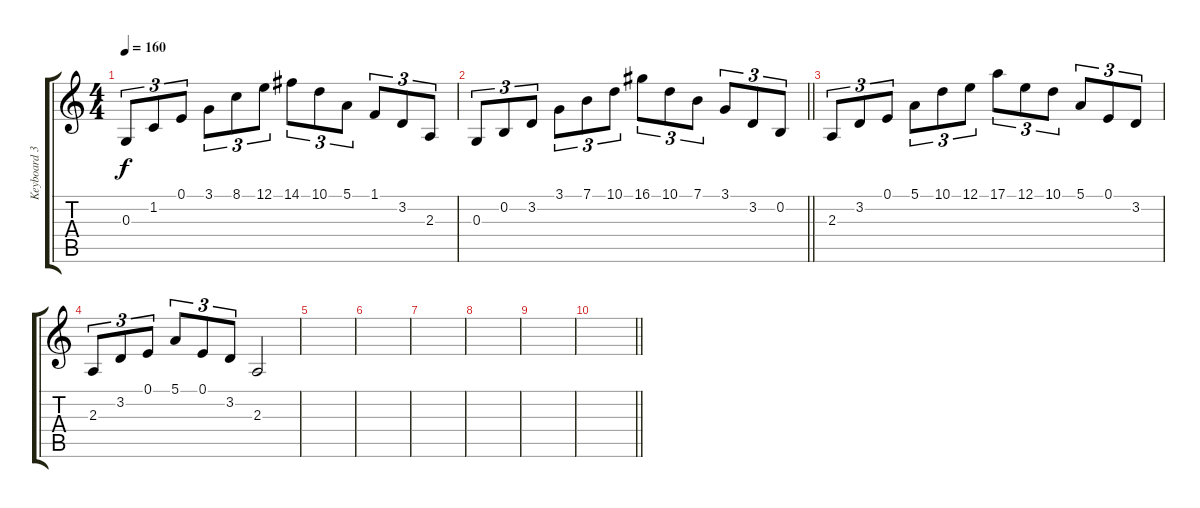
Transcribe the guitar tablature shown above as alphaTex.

\track ("Keyboard 3" "Keyboard 3") {instrument lead2sawtooth}
\staff {score tabs}
\tuning (E4 B3 G3 D3 A2 E2) {hide}
\ts (4 4)
\tempo 160
\clef g2
\ks c
0.3.8{tu (3 2) dy f} 1.2.8{tu (3 2)} 0.1.8{tu (3 2)} 3.1.8{tu (3 2)} 8.1.8{tu (3 2)} 12.1.8{tu (3 2)} 14.1.8{tu (3 2)} 10.1.8{tu (3 2)} 5.1.8{tu (3 2)} 1.1.8{tu (3 2)} 3.2.8{tu (3 2)} 2.3.8{tu (3 2)} |
\barLineRight lightlight
0.3.8{tu (3 2)} 0.2.8{tu (3 2)} 3.2.8{tu (3 2)} 3.1.8{tu (3 2)} 7.1.8{tu (3 2)} 10.1.8{tu (3 2)} 16.1.8{tu (3 2)} 10.1.8{tu (3 2)} 7.1.8{tu (3 2)} 3.1.8{tu (3 2)} 3.2.8{tu (3 2)} 0.2.8{tu (3 2)} |
2.3.8{tu (3 2)} 3.2.8{tu (3 2)} 0.1.8{tu (3 2)} 5.1.8{tu (3 2)} 10.1.8{tu (3 2)} 12.1.8{tu (3 2)} 17.1.8{tu (3 2)} 12.1.8{tu (3 2)} 10.1.8{tu (3 2)} 5.1.8{tu (3 2)} 0.1.8{tu (3 2)} 3.2.8{tu (3 2)} |
2.3.8{tu (3 2)} 3.2.8{tu (3 2)} 0.1.8{tu (3 2)} 5.1.8{tu (3 2)} 0.1.8{tu (3 2)} 3.2.8{tu (3 2)} 2.3.2 |
|
|
|
|
|
\barLineRight lightlight
